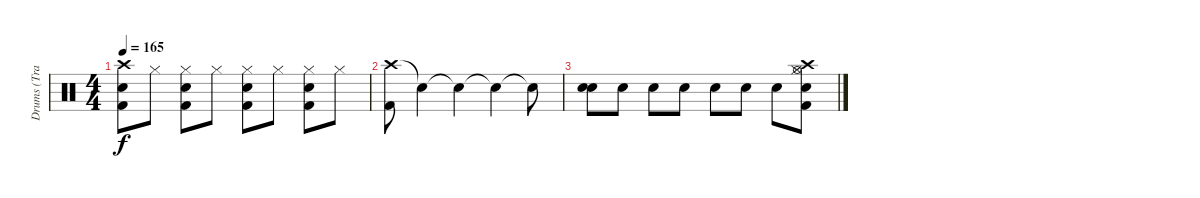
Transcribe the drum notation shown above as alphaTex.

\track ("Drums (Travis Barker)" "Drums (Tra") {instrument percussion}
\staff {score}
\articulation defaults
\ts (4 4)
\tempo 165
\clef neutral
\ks c
("Crash high (hit)" "Electric Snare (hit)" "Kick (hit) 2").8{dy f} "Hi-Hat (closed)".8 ("Hi-Hat (closed)" "Kick (hit) 2" "Electric Snare (hit)").8 "Hi-Hat (closed)".8 ("Hi-Hat (closed)" "Electric Snare (hit)" "Kick (hit) 2").8 "Hi-Hat (closed)".8 ("Hi-Hat (closed)" "Kick (hit) 2" "Electric Snare (hit)").8 "Hi-Hat (closed)".8 |
("Crash high (hit)" "Kick (hit) 2").8 "Snare (hit)"{t}.4 "Snare (hit)"{t}.4 "Snare (hit)"{t}.4 "Snare (hit)"{t}.8 |
("Snare (hit)"{x} "Snare (hit)"{x}).8 "Snare (hit)"{x}.8 "Snare (hit)"{x}.8 "Snare (hit)"{x}.8 "Snare (hit)"{x}.8 "Snare (hit)"{x}.8 "Snare (hit)"{x}.8 ("Crash high (hit)" "Kick (hit) 2" "Electric Snare (hit)" "Hi-Hat (closed)" "Hi-Hat (open)").8
